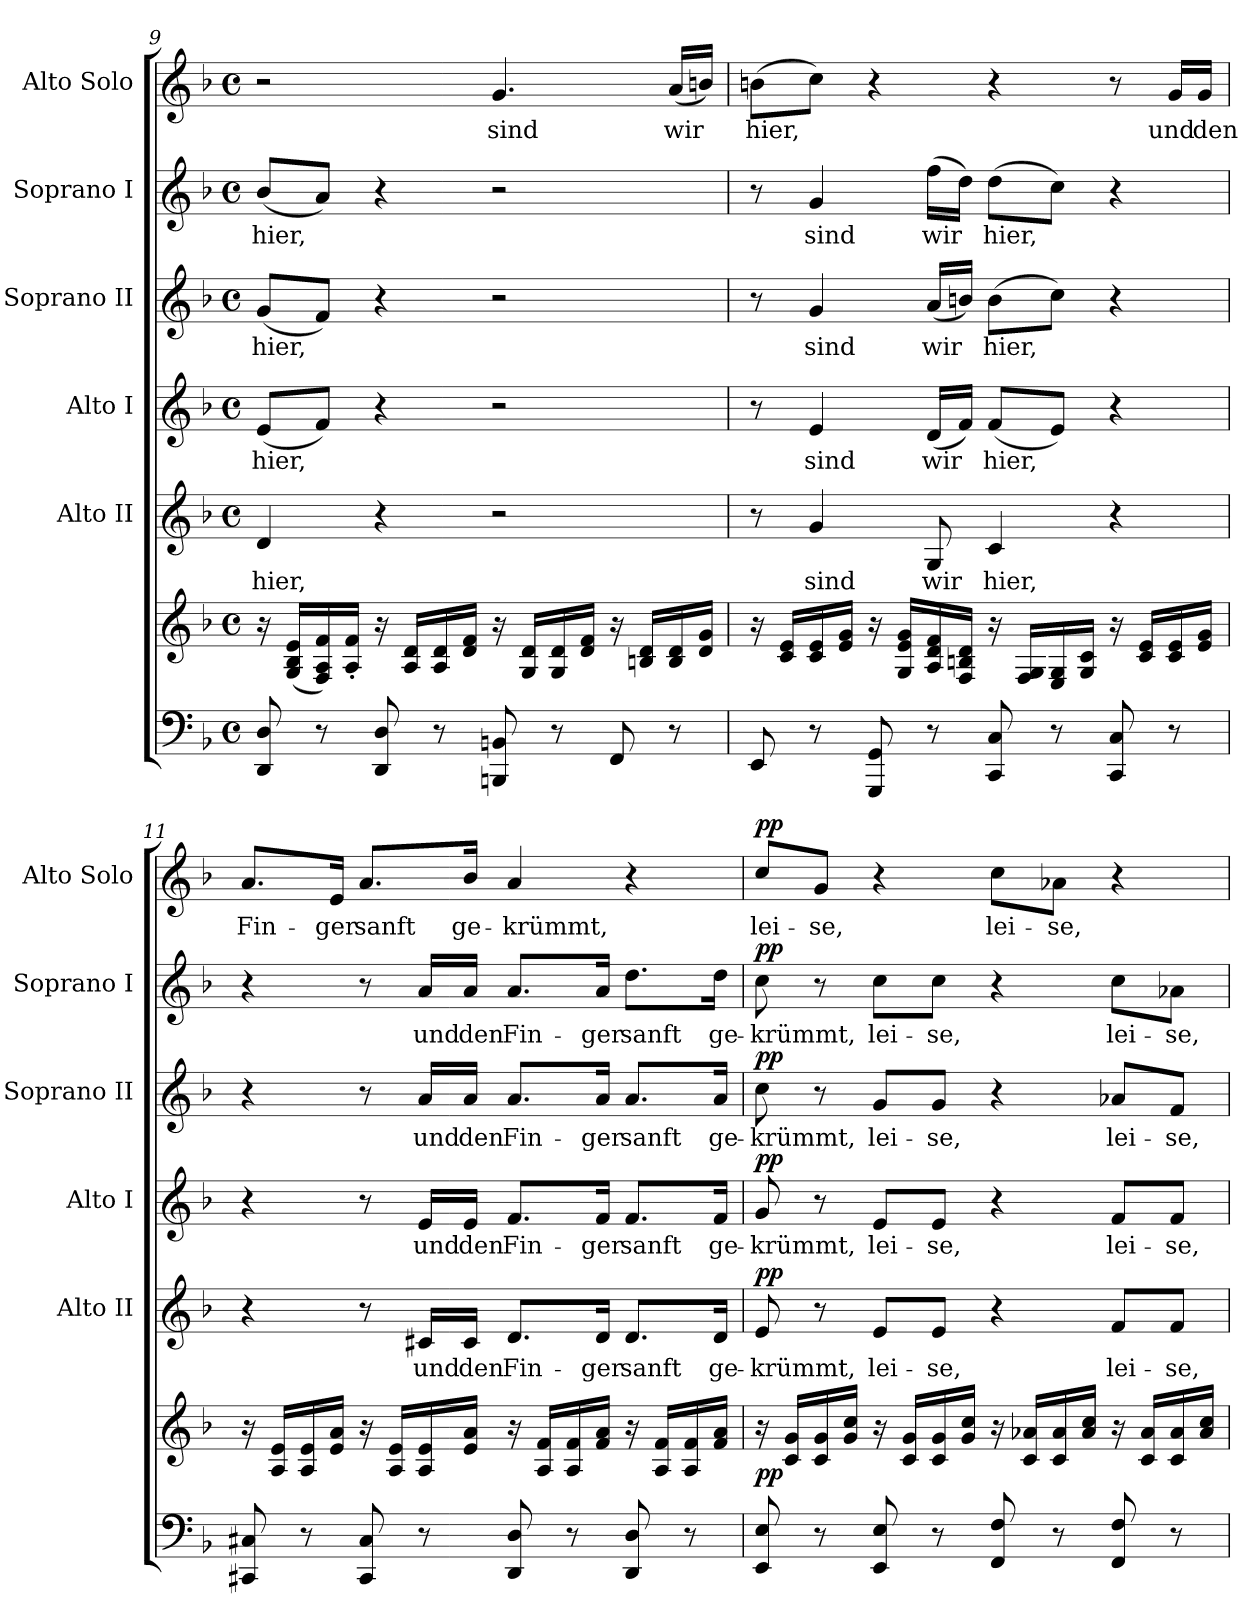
**kern	**kern	**dynam	**kern	**text	**dynam	**kern	**text	**dynam	**kern	**text	**dynam	**kern	**text	**dynam	**kern	**text	**dynam
*part7	*part6	*part6	*part5	*part5	*part5	*part4	*part4	*part4	*part3	*part3	*part3	*part2	*part2	*part2	*part1	*part1	*part1
*staff7	*staff6	*staff6	*staff5	*staff5	*staff5	*staff4	*staff4	*staff4	*staff3	*staff3	*staff3	*staff2	*staff2	*staff2	*staff1	*staff1	*staff1
*	*	*	*I"Alto II	*	*	*I"Alto I	*	*	*I"Soprano II	*	*	*I"Soprano I	*	*	*I"Alto Solo	*	*
*	*	*	*I'Alto II	*	*	*I'Alto I	*	*	*I'Soprano II	*	*	*I'Soprano I	*	*	*I'Alto Solo	*	*
!!LO:LB:g=z
*clefF4	*clefG2	*	*clefG2	*	*	*clefG2	*	*	*clefG2	*	*	*clefG2	*	*	*clefG2	*	*
*k[b-]	*k[b-]	*	*k[b-]	*	*	*k[b-]	*	*	*k[b-]	*	*	*k[b-]	*	*	*k[b-]	*	*
*F:	*F:	*	*F:	*	*	*F:	*	*	*F:	*	*	*F:	*	*	*F:	*	*
*M4/4	*M4/4	*	*M4/4	*	*	*M4/4	*	*	*M4/4	*	*	*M4/4	*	*	*M4/4	*	*
*met(c)	*met(c)	*	*met(c)	*	*	*met(c)	*	*	*met(c)	*	*	*met(c)	*	*	*met(c)	*	*
=9	=9	=9	=9	=9	=9	=9	=9	=9	=9	=9	=9	=9	=9	=9	=9	=9	=9
8DD/ 8D/	16r	.	4d/	hier,	.	(8e/L	hier,	.	(8g/L	hier,	.	(8b-/L	hier,	.	2r	.	.
.	(16G/ 16B-/ 16e/LL	.	.	.	.	.	.	.	.	.	.	.	.	.	.	.	.
8r	16F/ 16A/ 16f/)	.	.	.	.	8f/J)	.	.	8f/J)	.	.	8a/J)	.	.	.	.	.
.	16A/'< 16f/'<JJ	.	.	.	.	.	.	.	.	.	.	.	.	.	.	.	.
8DD/ 8D/	16r	.	4r	.	.	4r	.	.	4r	.	.	4r	.	.	.	.	.
.	16A/ 16d/LL	.	.	.	.	.	.	.	.	.	.	.	.	.	.	.	.
8r	16A/ 16d/	.	.	.	.	.	.	.	.	.	.	.	.	.	.	.	.
.	16d/ 16f/JJ	.	.	.	.	.	.	.	.	.	.	.	.	.	.	.	.
8BBBn/ 8BBn/	16r	.	2r	.	.	2r	.	.	2r	.	.	2r	.	.	4.g/	sind	.
.	16G/ 16d/LL	.	.	.	.	.	.	.	.	.	.	.	.	.	.	.	.
8r	16G/ 16d/	.	.	.	.	.	.	.	.	.	.	.	.	.	.	.	.
.	16d/ 16f/JJ	.	.	.	.	.	.	.	.	.	.	.	.	.	.	.	.
8FF/	16r	.	.	.	.	.	.	.	.	.	.	.	.	.	.	.	.
.	16Bn/ 16d/LL	.	.	.	.	.	.	.	.	.	.	.	.	.	.	.	.
8r	16B/ 16d/	.	.	.	.	.	.	.	.	.	.	.	.	.	(16a/LL	wir	.
.	16d/ 16g/JJ	.	.	.	.	.	.	.	.	.	.	.	.	.	16bn/JJ)	.	.
=10	=10	=10	=10	=10	=10	=10	=10	=10	=10	=10	=10	=10	=10	=10	=10	=10	=10
8EE/	16r	.	8r	.	.	8r	.	.	8r	.	.	8r	.	.	(8bn\L	hier,	.
.	16c/ 16e/LL	.	.	.	.	.	.	.	.	.	.	.	.	.	.	.	.
8r	16c/ 16e/	.	4g/	sind	.	4e/	sind	.	4g/	sind	.	4g/	sind	.	8cc\J)	.	.
.	16e/ 16g/JJ	.	.	.	.	.	.	.	.	.	.	.	.	.	.	.	.
8GGG/ 8GG/	16r	.	.	.	.	.	.	.	.	.	.	.	.	.	4r	.	.
.	16G/ 16e/ 16g/LL	.	.	.	.	.	.	.	.	.	.	.	.	.	.	.	.
8r	16A/ 16d/ 16f/	.	8G/	wir	.	(16d/LL	wir	.	(16a/LL	wir	.	(16ff\LL	wir	.	.	.	.
.	16F/ 16Bn/ 16d/JJ	.	.	.	.	16f/JJ)	.	.	16bn/JJ)	.	.	16dd\JJ)	.	.	.	.	.
8CC/ 8C/	16r	.	4c/	hier,	.	(8f/L	hier,	.	(8b\L	hier,	.	(8dd\L	hier,	.	4r	.	.
.	16F/ 16G/LL	.	.	.	.	.	.	.	.	.	.	.	.	.	.	.	.
8r	16E/ 16G/	.	.	.	.	8e/J)	.	.	8cc\J)	.	.	8cc\J)	.	.	.	.	.
.	16G/ 16c/JJ	.	.	.	.	.	.	.	.	.	.	.	.	.	.	.	.
8CC/ 8C/	16r	.	4r	.	.	4r	.	.	4r	.	.	4r	.	.	8r	.	.
.	16c/ 16e/LL	.	.	.	.	.	.	.	.	.	.	.	.	.	.	.	.
8r	16c/ 16e/	.	.	.	.	.	.	.	.	.	.	.	.	.	16g/LL	und	.
.	16e/ 16g/JJ	.	.	.	.	.	.	.	.	.	.	.	.	.	16g/JJ	den	.
!!LO:PB:g=z
=11	=11	=11	=11	=11	=11	=11	=11	=11	=11	=11	=11	=11	=11	=11	=11	=11	=11
8CC#X/ 8C#X/	16r	.	4r	.	.	4r	.	.	4r	.	.	4r	.	.	8.a/L	Fin-	.
.	16A/ 16e/LL	.	.	.	.	.	.	.	.	.	.	.	.	.	.	.	.
8r	16A/ 16e/	.	.	.	.	.	.	.	.	.	.	.	.	.	.	.	.
.	16e/ 16a/JJ	.	.	.	.	.	.	.	.	.	.	.	.	.	16e/Jk	-ger	.
8CC#/ 8C#/	16r	.	8r	.	.	8r	.	.	8r	.	.	8r	.	.	8.a/L	sanft	.
.	16A/ 16e/LL	.	.	.	.	.	.	.	.	.	.	.	.	.	.	.	.
8r	16A/ 16e/	.	16c#X/LL	und	.	16e/LL	und	.	16a/LL	und	.	16a/LL	und	.	.	.	.
.	16e/ 16a/JJ	.	16c#/JJ	den	.	16e/JJ	den	.	16a/JJ	den	.	16a/JJ	den	.	16b-/Jk	ge-	.
8DD/ 8D/	16r	.	8.d/L	Fin-	.	8.f/L	Fin-	.	8.a/L	Fin-	.	8.a/L	Fin-	.	4a/	-krümmt,	.
.	16A/ 16f/LL	.	.	.	.	.	.	.	.	.	.	.	.	.	.	.	.
8r	16A/ 16f/	.	.	.	.	.	.	.	.	.	.	.	.	.	.	.	.
.	16f/ 16a/JJ	.	16d/Jk	-ger	.	16f/Jk	-ger	.	16a/Jk	-ger	.	16a/Jk	-ger	.	.	.	.
8DD/ 8D/	16r	.	8.d/L	sanft	.	8.f/L	sanft	.	8.a/L	sanft	.	8.dd\L	sanft	.	4r	.	.
.	16A/ 16f/LL	.	.	.	.	.	.	.	.	.	.	.	.	.	.	.	.
8r	16A/ 16f/	.	.	.	.	.	.	.	.	.	.	.	.	.	.	.	.
.	16f/ 16a/JJ	.	16d/Jk	ge-	.	16f/Jk	ge-	.	16a/Jk	ge-	.	16dd\Jk	ge-	.	.	.	.
=12	=12	=12	=12	=12	=12	=12	=12	=12	=12	=12	=12	=12	=12	=12	=12	=12	=12
!	!	!LO:DY:b	!	!	!LO:DY:a	!	!	!LO:DY:a	!	!	!LO:DY:a	!	!	!LO:DY:a	!	!	!LO:DY:a
8EE/ 8E/	16r	pp	8e/	-krümmt,	pp	8g/	-krümmt,	pp	8cc\	-krümmt,	pp	8cc\	-krümmt,	pp	8cc/L	lei-	pp
.	16c/ 16g/LL	.	.	.	.	.	.	.	.	.	.	.	.	.	.	.	.
8r	16c/ 16g/	.	8r	.	.	8r	.	.	8r	.	.	8r	.	.	8g/J	-se,	.
.	16g/ 16cc/JJ	.	.	.	.	.	.	.	.	.	.	.	.	.	.	.	.
8EE/ 8E/	16r	.	8e/L	lei-	.	8e/L	lei-	.	8g/L	lei-	.	8cc\L	lei-	.	4r	.	.
.	16c/ 16g/LL	.	.	.	.	.	.	.	.	.	.	.	.	.	.	.	.
8r	16c/ 16g/	.	8e/J	-se,	.	8e/J	-se,	.	8g/J	-se,	.	8cc\J	-se,	.	.	.	.
.	16g/ 16cc/JJ	.	.	.	.	.	.	.	.	.	.	.	.	.	.	.	.
8FF/ 8F/	16r	.	4r	.	.	4r	.	.	4r	.	.	4r	.	.	8cc\L	lei-	.
.	16c/ 16a-X/LL	.	.	.	.	.	.	.	.	.	.	.	.	.	.	.	.
8r	16c/ 16a-/	.	.	.	.	.	.	.	.	.	.	.	.	.	8a-X\J	-se,	.
.	16a-/ 16cc/JJ	.	.	.	.	.	.	.	.	.	.	.	.	.	.	.	.
8FF/ 8F/	16r	.	8f/L	lei-	.	8f/L	lei-	.	8a-X/L	lei-	.	8cc\L	lei-	.	4r	.	.
.	16c/ 16a-/LL	.	.	.	.	.	.	.	.	.	.	.	.	.	.	.	.
8r	16c/ 16a-/	.	8f/J	-se,	.	8f/J	-se,	.	8f/J	-se,	.	8a-X\J	-se,	.	.	.	.
.	16a-/ 16cc/JJ	.	.	.	.	.	.	.	.	.	.	.	.	.	.	.	.
=	=	=	=	=	=	=	=	=	=	=	=	=	=	=	=	=	=
*-	*-	*-	*-	*-	*-	*-	*-	*-	*-	*-	*-	*-	*-	*-	*-	*-	*-
